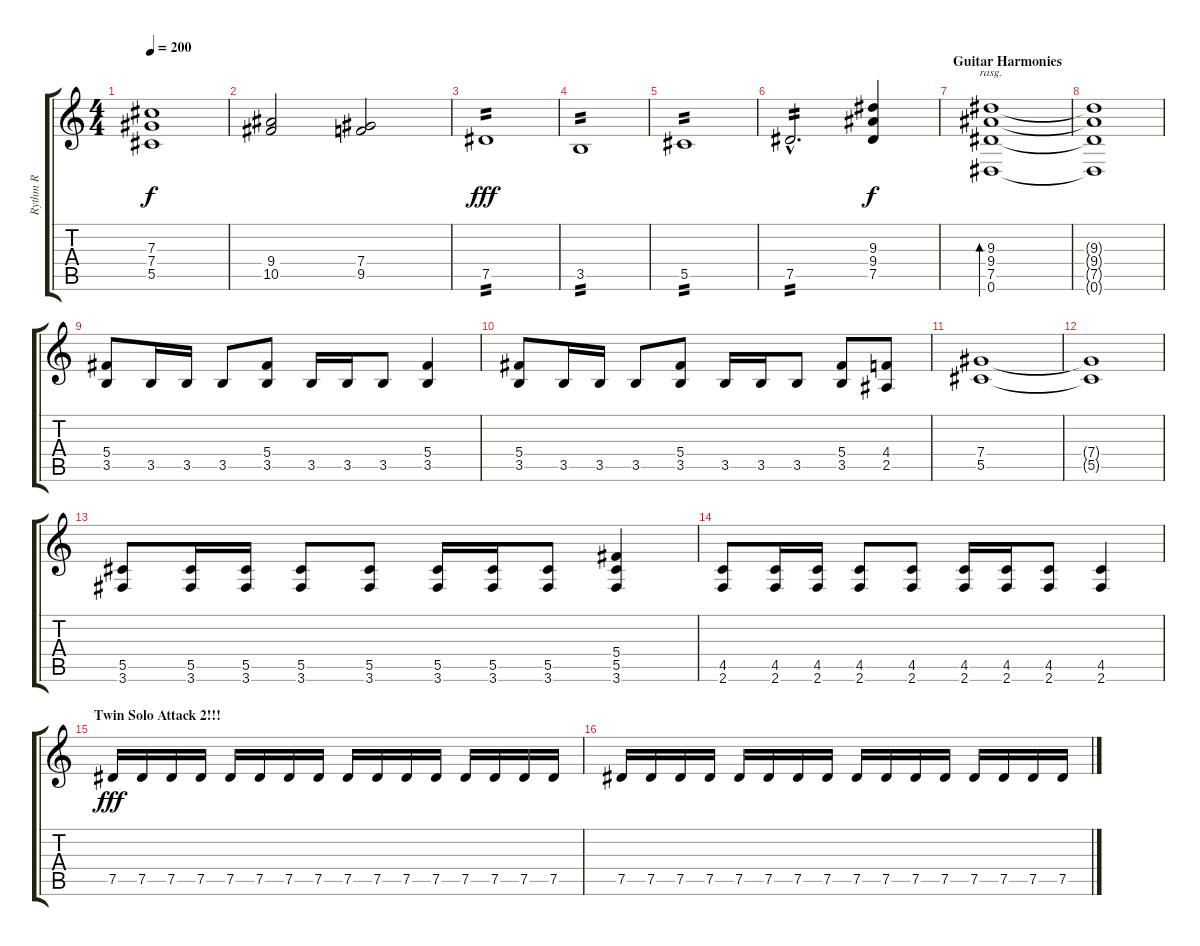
\track ("Rythm R" "Rythm R") {instrument distortionguitar}
\staff {score tabs}
\tuning (Eb4 Bb3 Gb3 Db3 Ab2 Eb2) {hide}
\ts (4 4)
\tempo 200
\clef g2
\ks c
(7.3 7.4 5.5).1{dy f} |
(9.4 10.5).2 (7.4 9.5).2 |
7.5.1{tp 2 dy fff} |
3.5.1{tp 2} |
5.5.1{tp 2} |
7.5{hac}.2{d tp 2} (9.3 9.4 7.5).4{dy f} |
\section ("" "Guitar Harmonies")
(9.3 9.4 7.5 0.6).1{bd 60 rasg ii} |
(9.3{t} 9.4{t} 7.5{t} 0.6{t}).1 |
(5.4 3.5).8 3.5.16 3.5.16 3.5.8 (5.4 3.5).8 3.5.16 3.5.16 3.5.8 (5.4 3.5).4 |
(5.4 3.5).8 3.5.16 3.5.16 3.5.8 (5.4 3.5).8 3.5.16 3.5.16 3.5.8 (5.4 3.5).8 (4.4 2.5).8 |
(7.4 5.5).1 |
(7.4{t} 5.5{t}).1 |
(5.5 3.6).8 (5.5 3.6).16 (5.5 3.6).16 (5.5 3.6).8 (5.5 3.6).8 (5.5 3.6).16 (5.5 3.6).16 (5.5 3.6).8 (5.4 5.5 3.6).4 |
(4.5 2.6).8 (4.5 2.6).16 (4.5 2.6).16 (4.5 2.6).8 (4.5 2.6).8 (4.5 2.6).16 (4.5 2.6).16 (4.5 2.6).8 (4.5 2.6).4 |
\section ("" "Twin Solo Attack 2!!!")
7.5.16{dy fff} 7.5.16 7.5.16 7.5.16 7.5.16 7.5.16 7.5.16 7.5.16 7.5.16 7.5.16 7.5.16 7.5.16 7.5.16 7.5.16 7.5.16 7.5.16 |
7.5.16 7.5.16 7.5.16 7.5.16 7.5.16 7.5.16 7.5.16 7.5.16 7.5.16 7.5.16 7.5.16 7.5.16 7.5.16 7.5.16 7.5.16 7.5.16
